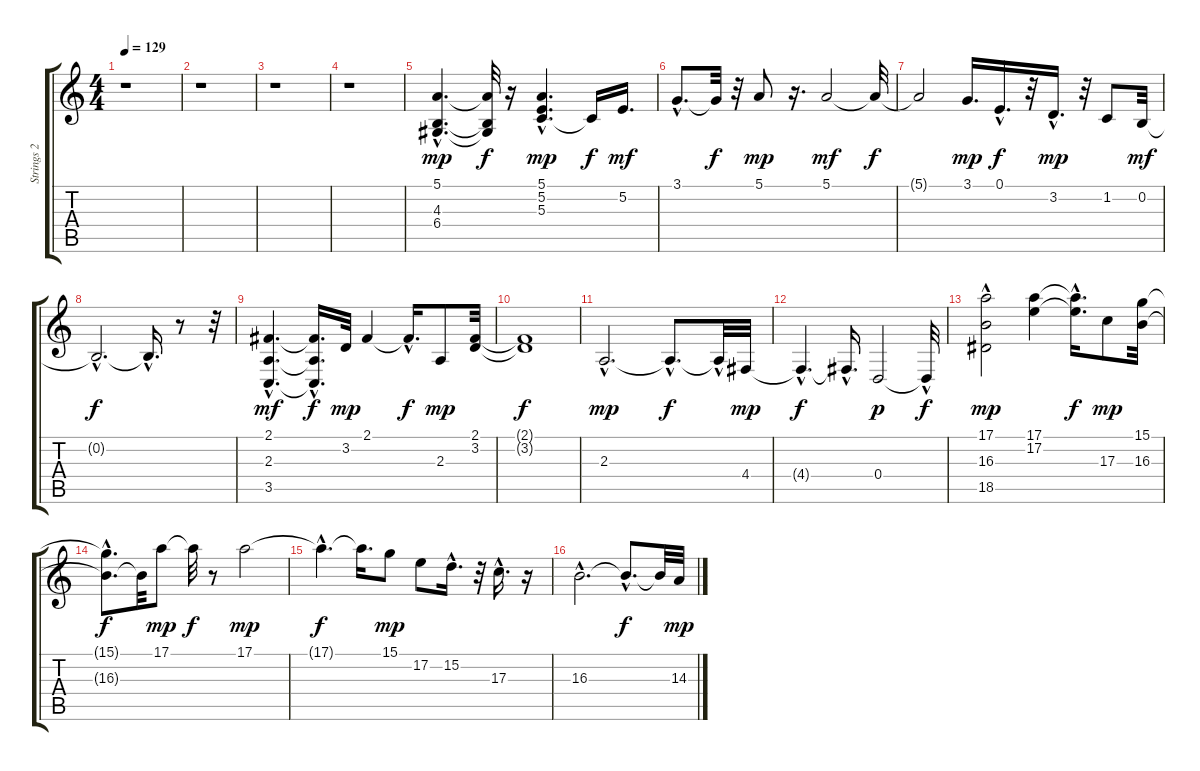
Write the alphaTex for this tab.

\track ("Strings 2" "Strings 2") {instrument stringensemble1}
\staff {score tabs}
\tuning (E4 B3 G3 D3 A2 E2) {hide}
\ts (4 4)
\tempo 129
\clef g2
\ks c
r.1{dy mp} |
r.1 |
r.1 |
r.1 |
(5.1{hac} 4.3{hac} 6.4{hac}).4{d} (5.1{t} 4.3{t} 6.4{t}).32{dy f} r.16 (5.1 5.2 5.3{hac}).4{d dy mp} 5.3{t}.16{dy f} 5.2.16{d dy mf} |
3.1{hac}.8{d} 3.1{t}.32{dy f} r.32 5.1.8{dy mp} r.16{d} 5.1.2{dy mf} 5.1{t}.32{dy f} |
5.1{t}.2 3.1.16{d dy mp} 0.1{hac}.16{d dy f} r.32 3.2{hac}.16{d dy mp} r.32 1.2.8 0.2.32{dy mf} |
0.2{hac t}.2{d dy f} 0.2{hac t}.16{d} r.8 r.32 |
(2.1{hac} 2.3{hac} 3.5{hac}).4{d dy mf} (2.1{t} 2.3{t} 3.5{hac t}).16{d dy f} 3.2.32{dy mp} 2.1.4 2.1{hac t}.16{d dy f} 2.3.8{dy mp} (2.1 3.2).32 |
(2.1{t} 3.2{t}).1{dy f} |
2.3{hac}.2{d dy mp} 2.3{hac t}.8{d dy f} 2.3{hac t}.32 4.4.32{dy mp} |
4.4{hac t}.4{d dy f} 4.4{hac t}.16{d} 0.4.2{dy p} 0.4{hac t}.32{dy f} |
(17.1{hac} 16.3{hac} 18.5{hac}).2{dy mp} (17.1 17.2).4 (17.1{hac t} 17.2{hac t}).16{d dy f} 17.3.8{dy mp} (15.1 16.3).32 |
(15.1{hac t} 16.3{hac t}).8{d dy f} 16.3{t}.32 17.1.8{dy mp} 17.1{t}.32{dy f} r.8 17.1.2{dy mp} |
17.1{hac t}.4{d dy f} 17.1{t}.16{d} 15.1.8{dy mp} 17.2.8 15.2{hac}.16{d} r.32 17.3{hac}.16{d} r.16 |
16.3{hac}.2{d} 16.3{hac t}.8{d dy f} 16.3{t}.32 14.3.32{dy mp}
